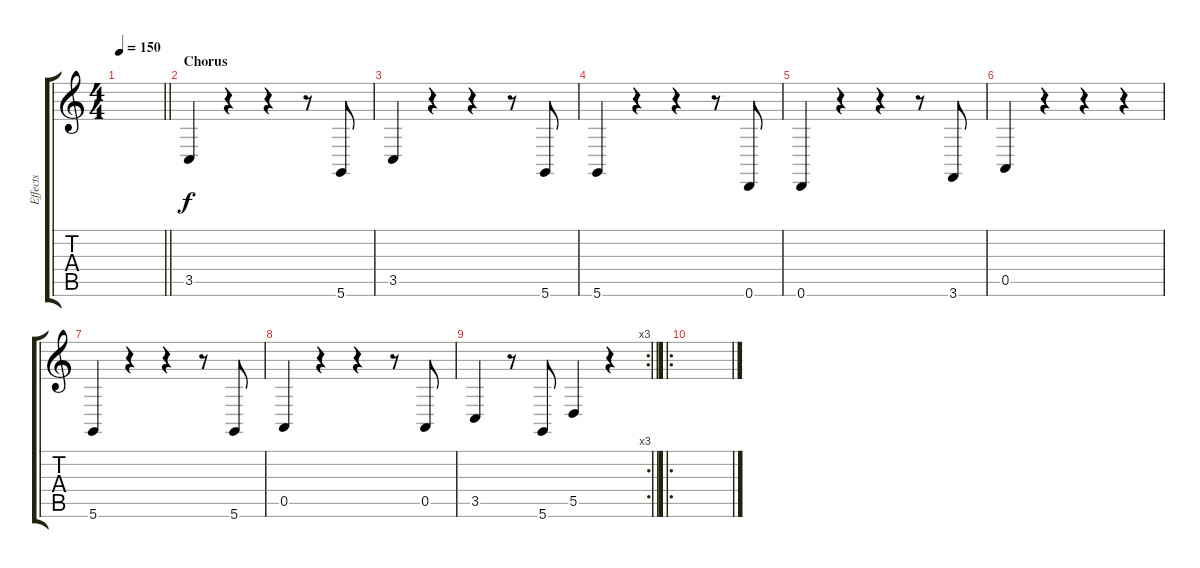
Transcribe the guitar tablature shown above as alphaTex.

\track ("Effects" "Effects") {instrument pizzicatostrings}
\staff {score tabs}
\tuning (E4 B3 G3 D3 A2 D2) {hide}
\ts (4 4)
\tempo 150
\clef g2
\barLineRight lightlight
\ks c
|
\section ("" "Chorus")
3.5.4{dy f volume 9 instrument kalimba} r.4 r.4 r.8 5.6.8 |
3.5.4 r.4 r.4 r.8 5.6.8 |
5.6.4 r.4 r.4 r.8 0.6.8 |
0.6.4 r.4 r.4 r.8 3.6.8 |
0.5.4 r.4 r.4 r.4 |
5.6.4 r.4 r.4 r.8 5.6.8 |
0.5.4 r.4 r.4 r.8 0.5.8 |
\rc 3
\barLineRight lightlight
3.5.4 r.8 5.6.8 5.5.4 r.4 |
\ro
\section ("" "")
